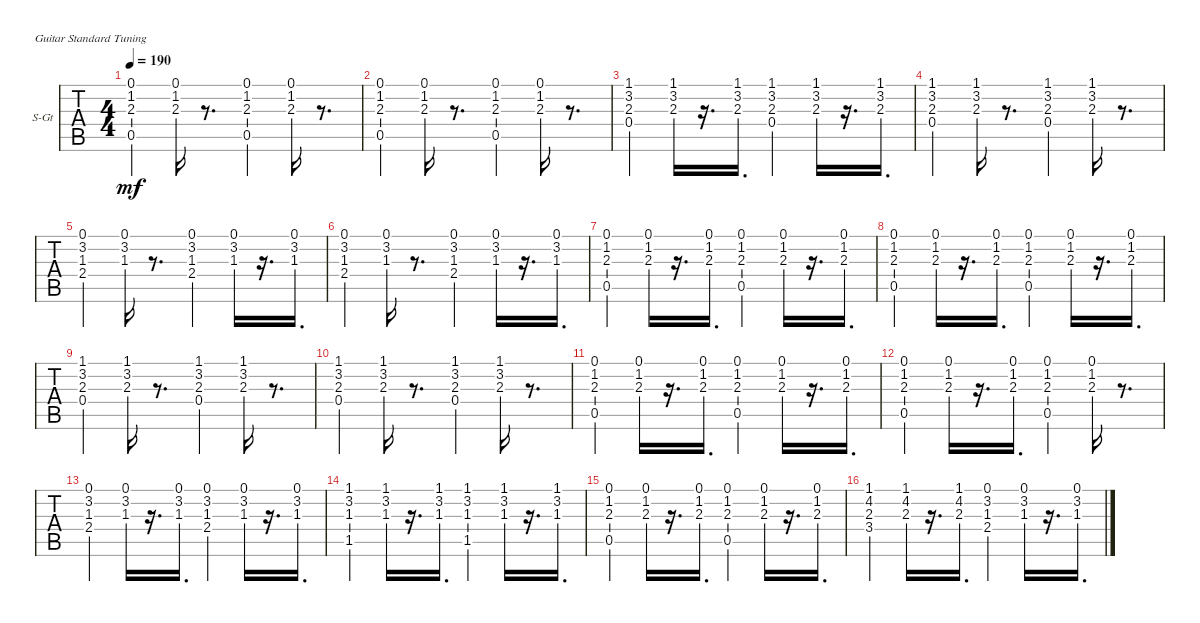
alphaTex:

\bracketExtendMode groupsimilarinstruments
\firstSystemTrackNameOrientation horizontal
\otherSystemsTrackNameOrientation horizontal
\track ("Rhythms" "S-Gt") {instrument acousticguitarsteel}
\staff {tabs}
\tuning (E4 B3 G3 D3 A2 E2)
\ts (4 4)
\tempo 190
\clef g2
\ks c
(0.1 1.2 2.3 0.5).4{dy mf} (0.1 1.2 2.3).16 r.8{d} (0.1 1.2 2.3 0.5).4 (0.1 1.2 2.3).16 r.8{d} |
(0.1 1.2 2.3 0.5).4 (0.1 1.2 2.3).16 r.8{d} (0.1 1.2 2.3 0.5).4 (0.1 1.2 2.3).16 r.8{d} |
(1.1 3.2 2.3 0.4).4 (1.1 3.2 2.3).16 r.16{d} (1.1 3.2 2.3).16{d} (1.1 3.2 2.3 0.4).4 (1.1 3.2 2.3).16 r.16{d} (1.1 3.2 2.3).16{d} |
(1.1 3.2 2.3 0.4).4 (1.1 3.2 2.3).16 r.8{d} (1.1 3.2 2.3 0.4).4 (1.1 3.2 2.3).16 r.8{d} |
(0.1 3.2 1.3 2.4).4 (0.1 3.2 1.3).16 r.8{d} (0.1 3.2 1.3 2.4).4 (0.1 3.2 1.3).16 r.16{d} (0.1 3.2 1.3).16{d} |
(0.1 3.2 1.3 2.4).4 (0.1 3.2 1.3).16 r.8{d} (0.1 3.2 1.3 2.4).4 (0.1 3.2 1.3).16 r.16{d} (0.1 3.2 1.3).16{d} |
(0.1 1.2 2.3 0.5).4 (0.1 1.2 2.3).16 r.16{d} (0.1 1.2 2.3).16{d} (0.1 1.2 2.3 0.5).4 (0.1 1.2 2.3).16 r.16{d} (0.1 1.2 2.3).16{d} |
(0.1 1.2 2.3 0.5).4 (0.1 1.2 2.3).16 r.16{d} (0.1 1.2 2.3).16{d} (0.1 1.2 2.3 0.5).4 (0.1 1.2 2.3).16 r.16{d} (0.1 1.2 2.3).16{d} |
(1.1 3.2 2.3 0.4).4 (1.1 3.2 2.3).16 r.8{d} (1.1 3.2 2.3 0.4).4 (1.1 3.2 2.3).16 r.8{d} |
(1.1 3.2 2.3 0.4).4 (1.1 3.2 2.3).16 r.8{d} (1.1 3.2 2.3 0.4).4 (1.1 3.2 2.3).16 r.8{d} |
(0.1 1.2 2.3 0.5).4 (0.1 1.2 2.3).16 r.16{d} (0.1 1.2 2.3).16{d} (0.1 1.2 2.3 0.5).4 (0.1 1.2 2.3).16 r.16{d} (0.1 1.2 2.3).16{d} |
(0.1 1.2 2.3 0.5).4 (0.1 1.2 2.3).16 r.16{d} (0.1 1.2 2.3).16{d} (0.1 1.2 2.3 0.5).4 (0.1 1.2 2.3).16 r.8{d} |
(0.1 3.2 1.3 2.4).4 (0.1 3.2 1.3).16 r.16{d} (0.1 3.2 1.3).16{d} (0.1 3.2 1.3 2.4).4 (0.1 3.2 1.3).16 r.16{d} (0.1 3.2 1.3).16{d} |
(1.1 3.2 1.3 1.5).4 (1.1 3.2 1.3).16 r.16{d} (1.1 3.2 1.3).16{d} (1.1 3.2 1.3 1.5).4 (1.1 3.2 1.3).16 r.16{d} (1.1 3.2 1.3).16{d} |
(0.1 1.2 2.3 0.5).4 (0.1 1.2 2.3).16 r.16{d} (0.1 1.2 2.3).16{d} (0.1 1.2 2.3 0.5).4 (0.1 1.2 2.3).16 r.16{d} (0.1 1.2 2.3).16{d} |
(1.1 4.2 2.3 3.4).4 (1.1 4.2 2.3).16 r.16{d} (1.1 4.2 2.3).16{d} (0.1 3.2 1.3 2.4).4 (0.1 3.2 1.3).16 r.16{d} (0.1 3.2 1.3).16{d}
